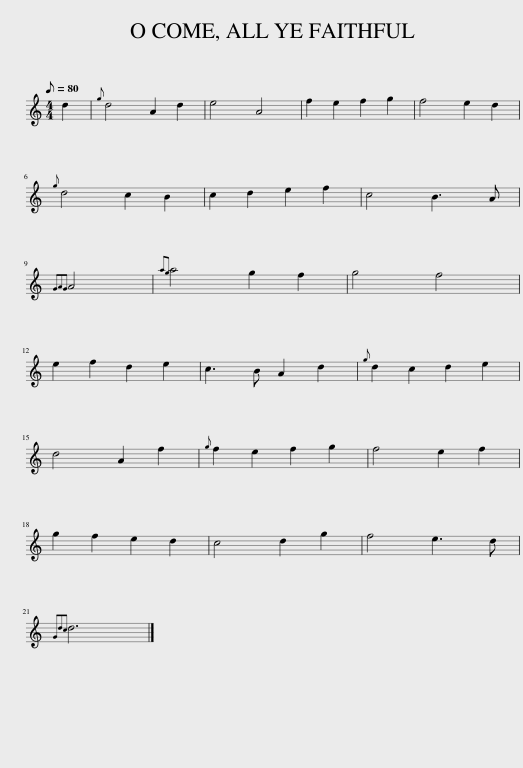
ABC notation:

X:1
L:1/8
Q:1/8=80
M:4/4
I:linebreak $
K:C
V:1 treble
V:1
 d2 |{g} d4 A2 d2 | e4 A4 | f2 e2 f2 g2 | f4 e2 d2 |$ %5
{g} d4 c2 B2 | c2 d2 e2 f2 | c4 B3 A |${GAG} A4 |{ag} a4 g2 f2 | %10
 g4 f4 |$ e2 f2 d2 e2 | c3 B A2 d2 |{g} d2 c2 d2 e2 |$ d4 A2 f2 | %15
{g} f2 e2 f2 g2 | f4 e2 f2 |$ g2 f2 e2 d2 | c4 d2 g2 | f4 e3 d |$ %20
{Gdc} d6 |] %21
